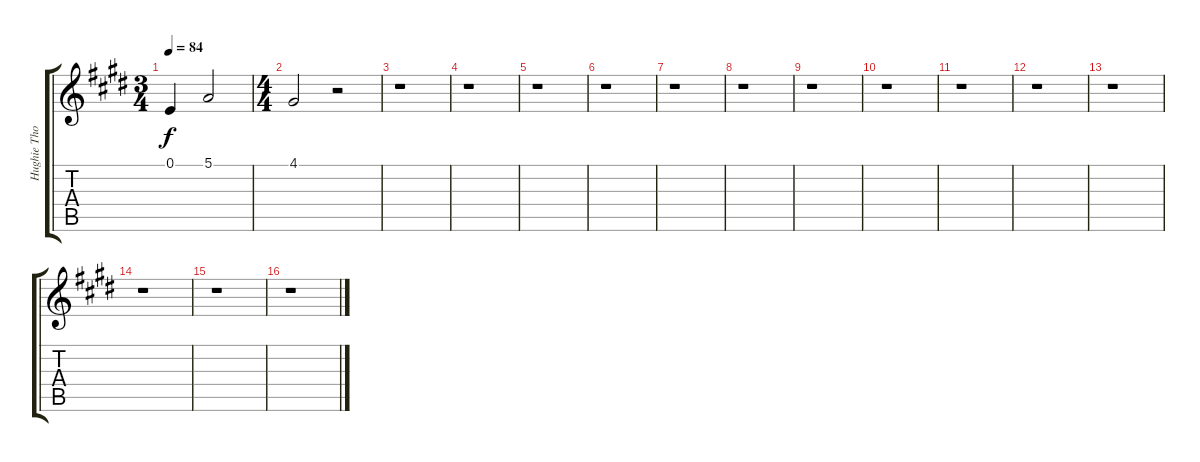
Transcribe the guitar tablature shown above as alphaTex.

\track ("Hughie Thomasson Vocals" "Hughie Tho") {instrument violin}
\staff {score tabs}
\tuning (E4 B3 G3 D3 A2 E2) {hide}
\ts (3 4)
\tempo 84
\clef g2
\ks e
0.1{t}.4{dy f} 5.1.2 |
\ts (4 4)
4.1.2 r.2 |
r.1 |
r.1 |
r.1 |
r.1 |
r.1 |
r.1 |
r.1 |
r.1 |
r.1 |
r.1 |
r.1 |
r.1 |
r.1 |
r.1
